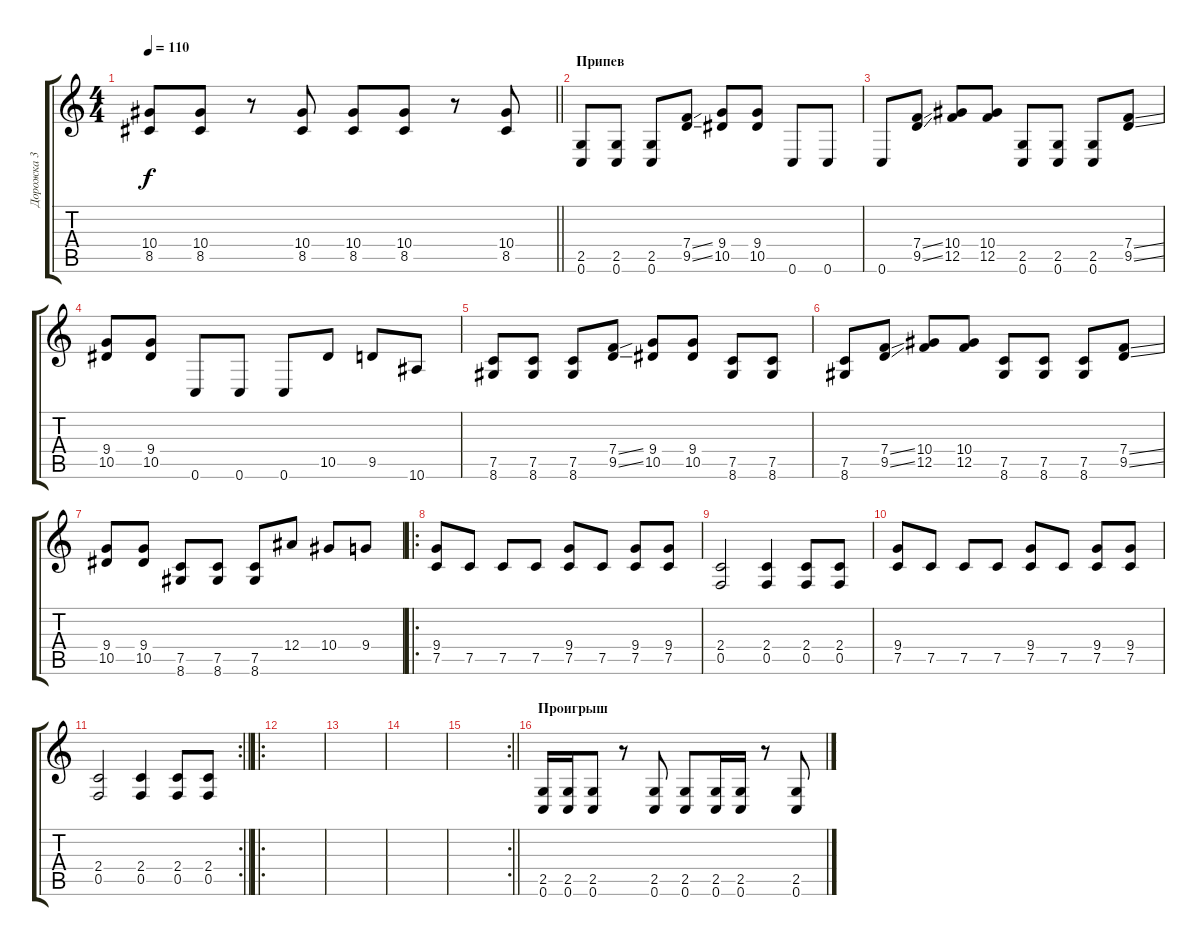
\track ("Дорожка 3" "Дорожка 3") {instrument distortionguitar}
\staff {score tabs}
\tuning (C4 G3 Eb3 Bb2 F2 C2) {hide}
\ts (4 4)
\tempo 110
\clef g2
\barLineRight lightlight
\ks c
(10.4 8.5).8{dy f} (10.4 8.5).8 r.8 (10.4 8.5).8 (10.4 8.5).8 (10.4 8.5).8 r.8 (10.4 8.5).8 |
\section ("" "Припев")
(2.5 0.6).8 (2.5 0.6).8 (2.5 0.6).8 (7.4{ss} 9.5{ss}).8 (9.4 10.5).8 (9.4 10.5).8 0.6.8 0.6.8 |
0.6.8 (7.4{ss} 9.5{ss}).8 (10.4 12.5).8 (10.4 12.5).8 (2.5 0.6).8 (2.5 0.6).8 (2.5 0.6).8 (7.4{ss} 9.5{ss}).8 |
(9.4 10.5).8 (9.4 10.5).8 0.6.8 0.6.8 0.6.8 10.5.8 9.5.8 10.6.8 |
(7.5 8.6).8 (7.5 8.6).8 (7.5 8.6).8 (7.4{ss} 9.5{ss}).8 (9.4 10.5).8 (9.4 10.5).8 (7.5 8.6).8 (7.5 8.6).8 |
(7.5 8.6).8 (7.4{ss} 9.5{ss}).8 (10.4 12.5).8 (10.4 12.5).8 (7.5 8.6).8 (7.5 8.6).8 (7.5 8.6).8 (7.4{ss} 9.5{ss}).8 |
(9.4 10.5).8 (9.4 10.5).8 (7.5 8.6).8 (7.5 8.6).8 (7.5 8.6).8 12.4.8 10.4.8 9.4.8 |
\ro
(9.4 7.5).8 7.5.8 7.5.8 7.5.8 (9.4 7.5).8 7.5.8 (9.4 7.5).8 (9.4 7.5).8 |
(2.4 0.5).2 (2.4 0.5).4 (2.4 0.5).8 (2.4 0.5).8 |
(9.4 7.5).8 7.5.8 7.5.8 7.5.8 (9.4 7.5).8 7.5.8 (9.4 7.5).8 (9.4 7.5).8 |
\rc 2
\barLineRight lightlight
(2.4 0.5).2 (2.4 0.5).4 (2.4 0.5).8 (2.4 0.5).8 |
\ro
|
|
|
\rc 2
\barLineRight lightlight
|
\section ("" "Проигрыш")
(2.5 0.6).16 (2.5 0.6).16 (2.5 0.6).8 r.8 (2.5 0.6).8 (2.5 0.6).8 (2.5 0.6).16 (2.5 0.6).16 r.8 (2.5 0.6).8
